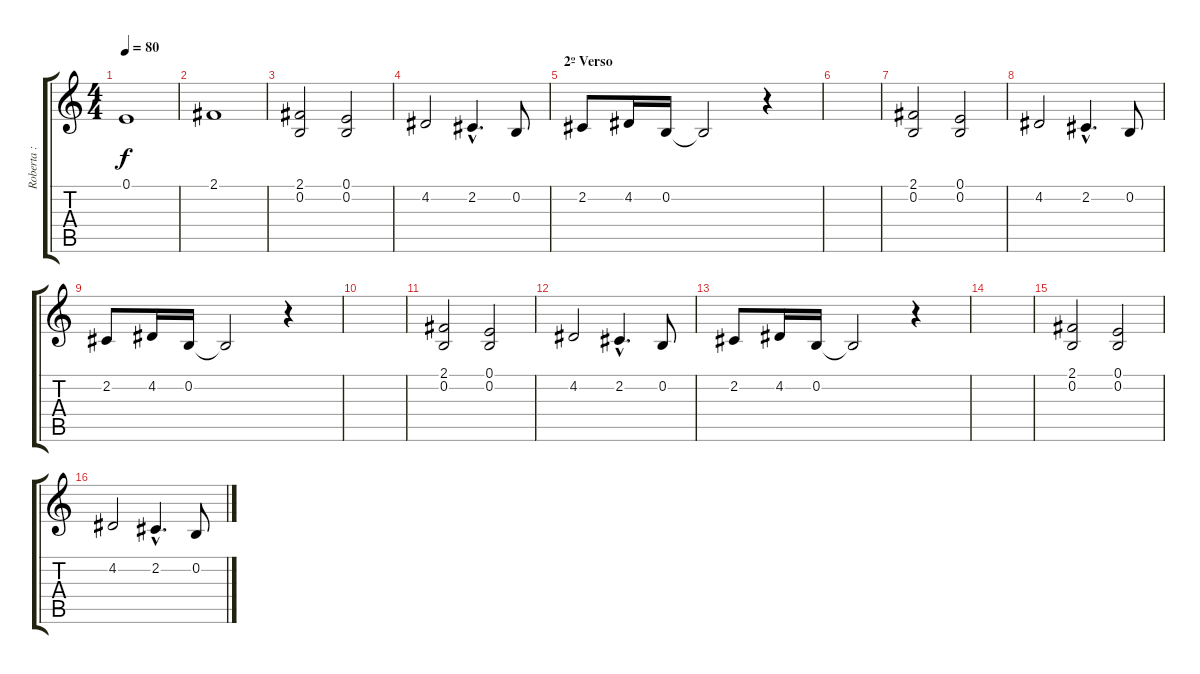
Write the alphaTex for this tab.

\track ("Roberta :  Vocal" "Roberta : ") {instrument pad4choir}
\staff {score tabs}
\tuning (E4 B3 G3 D3 A2 E2) {hide}
\ts (4 4)
\tempo 80
\clef g2
\ks c
0.1.1{dy f} |
2.1.1 |
(2.1 0.2).2 (0.1 0.2).2 |
4.2.2 2.2{hac}.4{d} 0.2.8 |
\section ("" "2º Verso")
2.2.8 4.2.16 0.2.16 0.2{t}.2 r.4 |
|
(2.1 0.2).2 (0.1 0.2).2 |
4.2.2 2.2{hac}.4{d} 0.2.8 |
2.2.8 4.2.16 0.2.16 0.2{t}.2 r.4 |
|
(2.1 0.2).2 (0.1 0.2).2 |
4.2.2 2.2{hac}.4{d} 0.2.8 |
2.2.8 4.2.16 0.2.16 0.2{t}.2 r.4 |
|
(2.1 0.2).2 (0.1 0.2).2 |
4.2.2 2.2{hac}.4{d} 0.2.8
